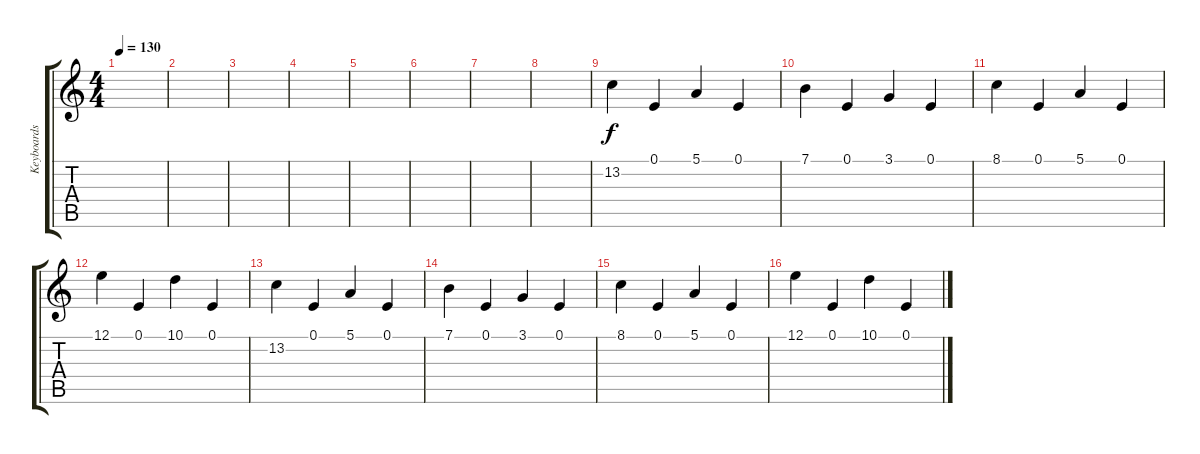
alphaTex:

\track ("Keyboards" "Keyboards") {instrument dulcimer}
\staff {score tabs}
\tuning (E4 B3 G3 D3 A2 E2) {hide}
\ts (4 4)
\tempo 130
\clef g2
\ks c
|
|
|
|
|
|
|
|
13.2.4 0.1.4 5.1.4 0.1.4 |
7.1.4 0.1.4 3.1.4 0.1.4 |
8.1.4 0.1.4 5.1.4 0.1.4 |
12.1.4 0.1.4 10.1.4 0.1.4 |
13.2.4 0.1.4 5.1.4 0.1.4 |
7.1.4 0.1.4 3.1.4 0.1.4 |
8.1.4 0.1.4 5.1.4 0.1.4 |
12.1.4 0.1.4 10.1.4 0.1.4
